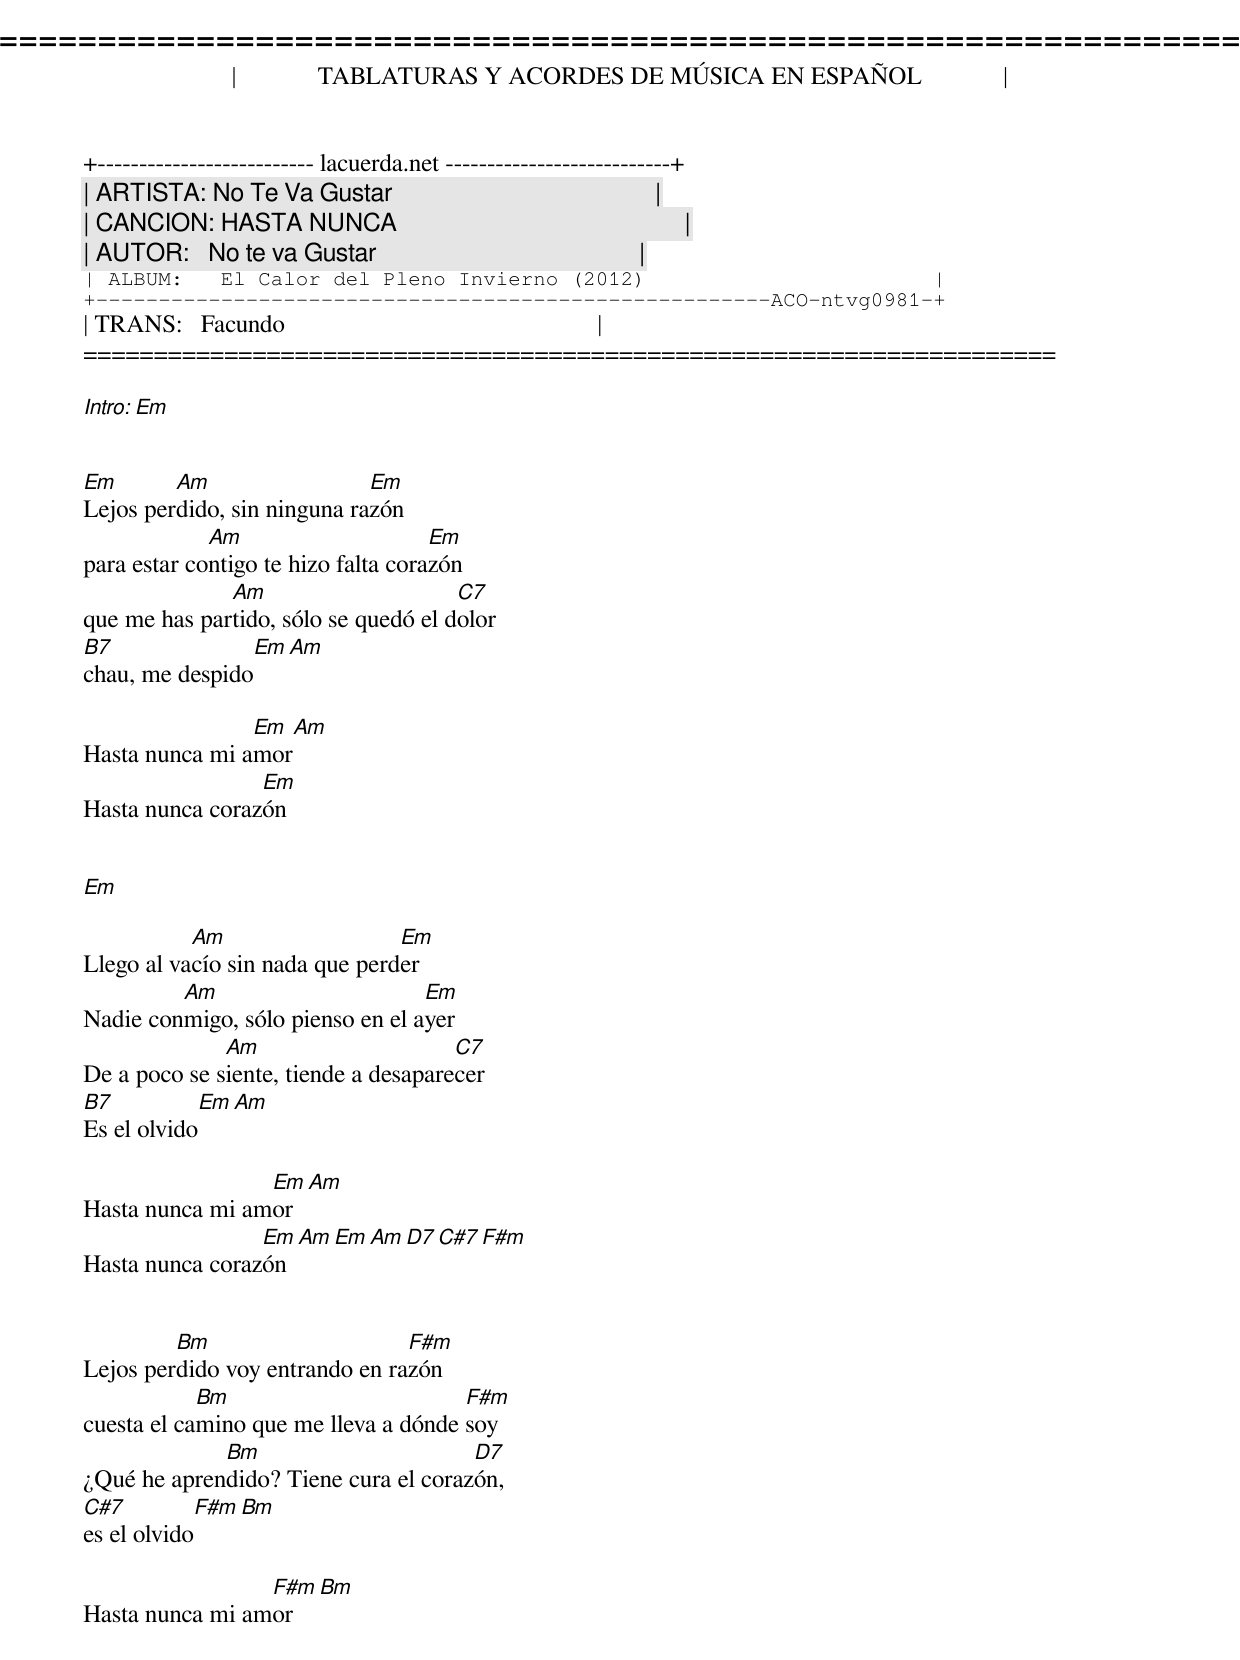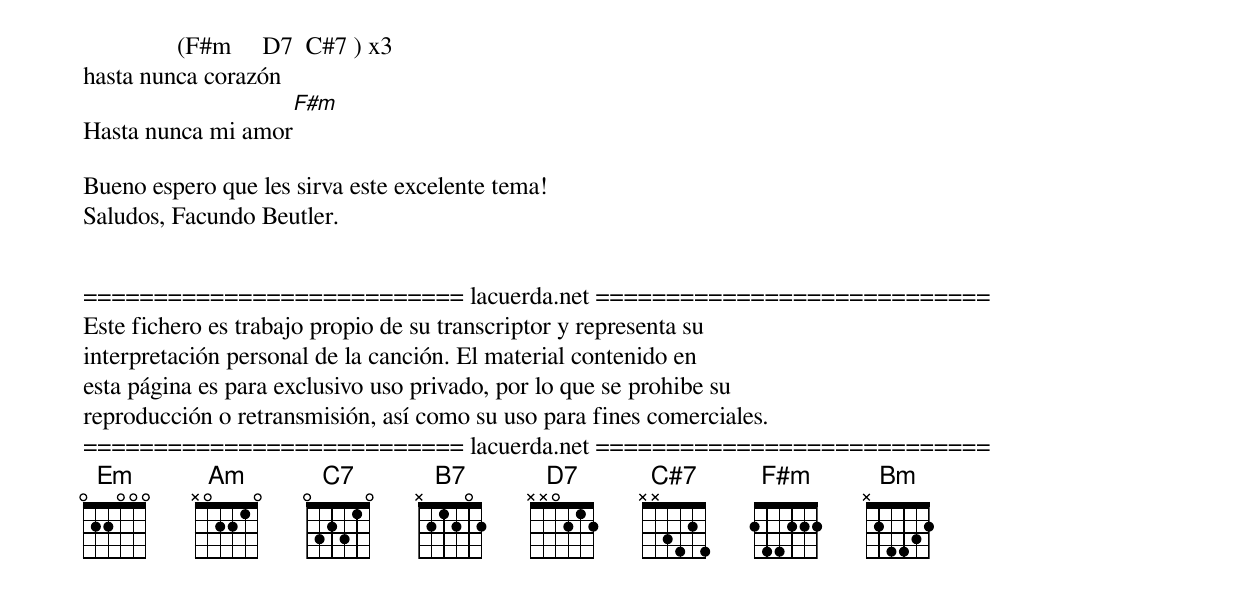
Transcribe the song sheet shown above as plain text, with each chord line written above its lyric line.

=====================================================================
|             TABLATURAS Y ACORDES DE MÚSICA EN ESPAÑOL             |
+-------------------------- lacuerda.net ---------------------------+
| ARTISTA: No Te Va Gustar                                          |
| CANCION: HASTA NUNCA                                              |
| AUTOR:   No te va Gustar                                          |
| ALBUM:   El Calor del Pleno Invierno (2012)                       |
+------------------------------------------------------ACO-ntvg0981-+
| TRANS:   Facundo                                                  |
=====================================================================

Intro: Em


Em       Am                  Em
Lejos perdido, sin ninguna razón
             Am                      Em
para estar contigo te hizo falta corazón
              Am                      C7
que me has partido, sólo se quedó el dolor
B7                Em   Am
chau, me despido

                Em   Am
Hasta nunca mi amor
                 Em
Hasta nunca corazón


Em

           Am                   Em
Llego al vacío sin nada que perder
         Am                       Em
Nadie conmigo, sólo pienso en el ayer
              Am                      C7
De a poco se siente, tiende a desaparecer
B7            Em   Am
Es el olvido

                 Em   Am
Hasta nunca mi amor
                 Em   Am   Em   Am   D7 C#7 F#m
Hasta nunca corazón


         Bm                     F#m
Lejos perdido voy entrando en razón
            Bm                        F#m
cuesta el camino que me lleva a dónde soy
             Bm                       D7
¿Qué he aprendido? Tiene cura el corazón,
C#7           F#m   Bm
es el olvido

                 F#m     Bm
Hasta nunca mi amor
               (F#m     D7  C#7 ) x3
hasta nunca corazón
                   F#m
Hasta nunca mi amor

Bueno espero que les sirva este excelente tema!
Saludos, Facundo Beutler.


=========================== lacuerda.net ============================
Este fichero es trabajo propio de su transcriptor y representa su
interpretación personal de la canción. El material contenido en
esta página es para exclusivo uso privado, por lo que se prohibe su
reproducción o retransmisión, así como su uso para fines comerciales.
=========================== lacuerda.net ============================
